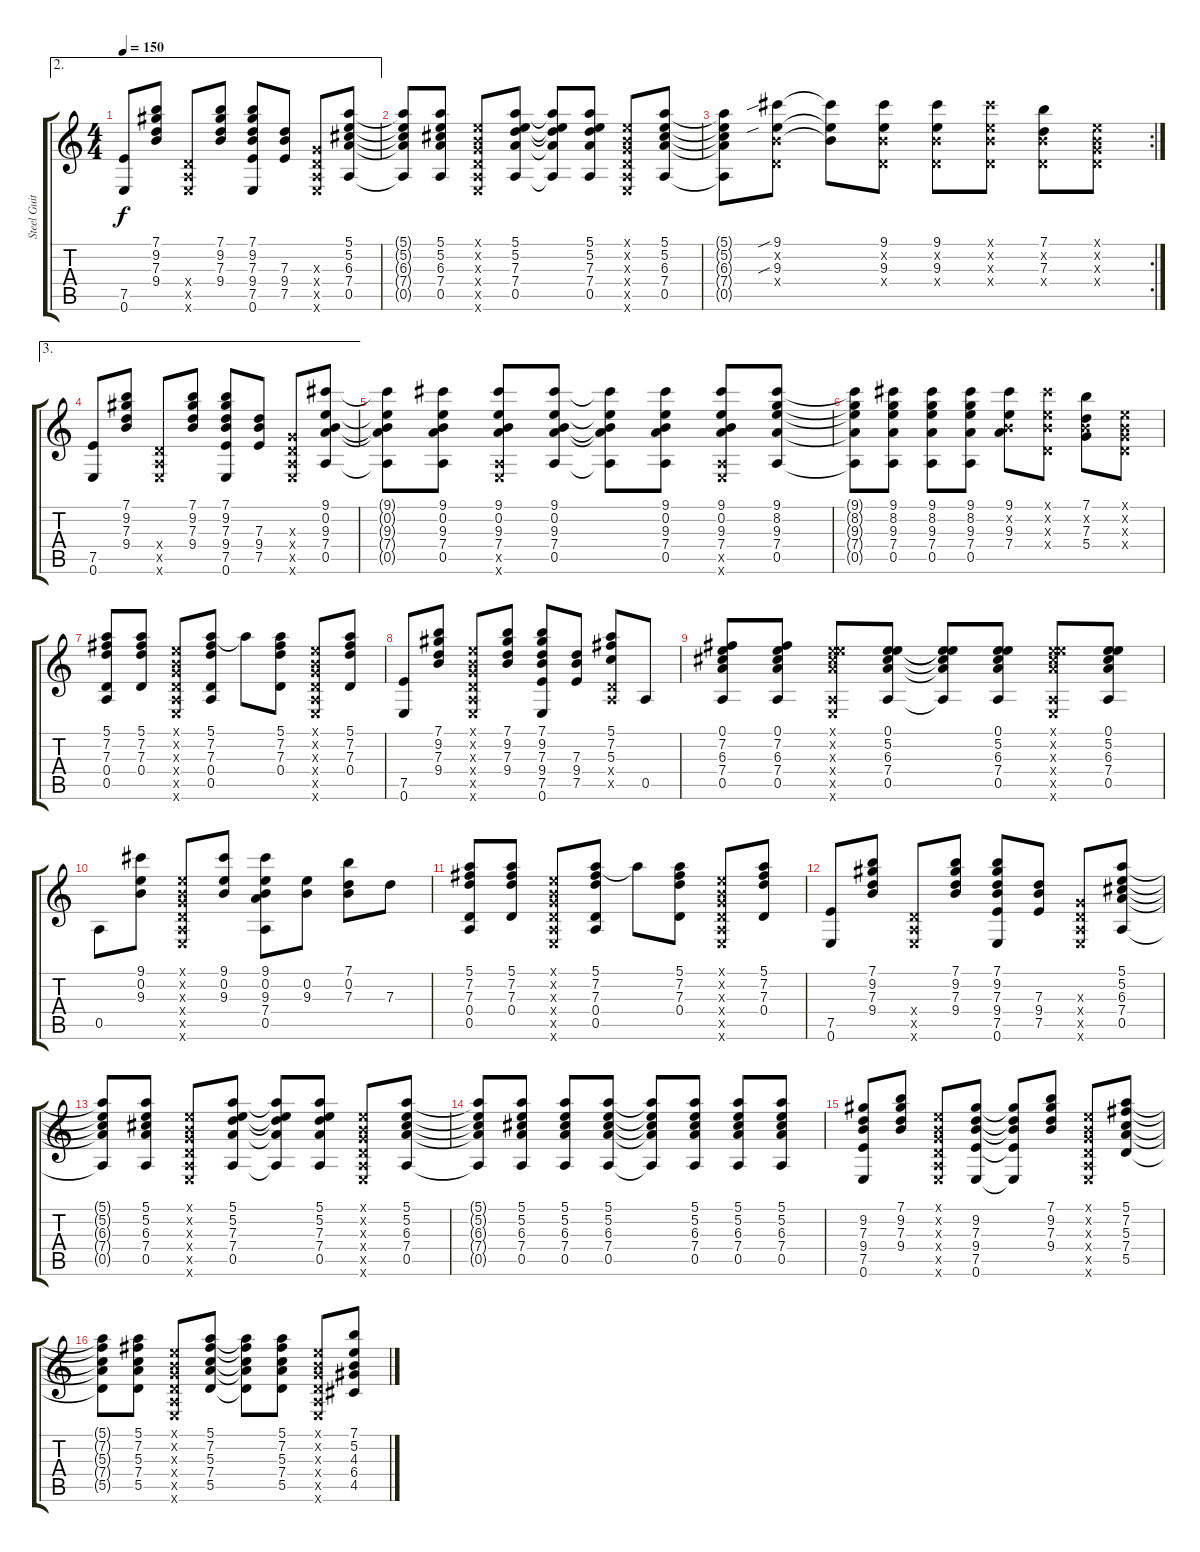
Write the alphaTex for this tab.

\track ("Steel Guitar" "Steel Guit") {instrument acousticguitarsteel}
\staff {score tabs}
\tuning (E4 B3 G3 D3 A2 E2) {hide}
\ae 2
\ts (4 4)
\tempo 150
\clef g2
\ks c
(7.5 0.6).8{dy f} (7.1 9.2 7.3 9.4).8 (0.4{x} 0.5{x} 0.6{x}).8 (7.1 9.2 7.3 9.4).8 (7.1 9.2 7.3 9.4 7.5 0.6).8 (7.3 9.4 7.5).8 (0.3{x} 0.4{x} 0.5{x} 0.6{x}).8 (5.1 5.2 6.3 7.4 0.5).8 |
(5.1{t} 5.2{t} 6.3{t} 7.4{t} 0.5{t}).8 (5.1 5.2 6.3 7.4 0.5).8 (0.1{x} 0.2{x} 0.3{x} 0.4{x} 0.5{x} 0.6{x}).8 (5.1 5.2 7.3 7.4 0.5).8 (5.1{t} 5.2{t} 7.3{t} 7.4{t} 0.5{t}).8 (5.1 5.2 7.3 7.4 0.5).8 (0.1{x} 0.2{x} 0.3{x} 0.4{x} 0.5{x} 0.6{x}).8 (5.1 5.2 6.3 7.4 0.5).8 |
\rc 2
(5.1{t} 5.2{t} 6.3{t} 7.4{t} 0.5{t}).8 (9.1{sib} 0.2{x} 9.3{sib} 0.4{x}).8 (9.1{t} 0.2{t} 9.3{t}).8 (9.1 0.2{x} 9.3 0.4{x}).8 (9.1 0.2{x} 9.3 0.4{x}).8 (9.1{x} 0.2{x} 9.3{x} 0.4{x}).8 (7.1 0.2{x} 7.3 0.4{x}).8 (0.1{x} 0.2{x} 0.3{x} 0.4{x}).8 |
\ae 3
(7.5 0.6).8 (7.1 9.2 7.3 9.4).8 (0.4{x} 0.5{x} 0.6{x}).8 (7.1 9.2 7.3 9.4).8 (7.1 9.2 7.3 9.4 7.5 0.6).8 (7.3 9.4 7.5).8 (0.3{x} 0.4{x} 0.5{x} 0.6{x}).8 (9.1 0.2 9.3 7.4 0.5).8 |
(9.1{t} 0.2{t} 9.3{t} 7.4{t} 0.5{t}).8 (9.1 0.2 9.3 7.4 0.5).8 (9.1 0.2 9.3 7.4 0.5{x} 0.6{x}).8 (9.1 0.2 9.3 7.4 0.5).8 (9.1{t} 0.2{t} 9.3{t} 7.4{t} 0.5{t}).8 (9.1 0.2 9.3 7.4 0.5).8 (9.1 0.2 9.3 7.4 0.5{x} 0.6{x}).8 (9.1 8.2 9.3 7.4 0.5).8 |
(9.1{t} 8.2{t} 9.3{t} 7.4{t} 0.5{t}).8 (9.1 8.2 9.3 7.4 0.5).8 (9.1 8.2 9.3 7.4 0.5).8 (9.1 8.2 9.3 7.4 0.5).8 (9.1 0.2{x} 9.3 7.4).8 (9.1{x} 0.2{x} 9.3{x} 0.4{x}).8 (7.1 0.2{x} 7.3 5.4).8 (0.1{x} 0.2{x} 0.3{x} 0.4{x}).8 |
(5.1 7.2 7.3 0.4 0.5).8 (5.1 7.2 7.3 0.4).8 (0.1{x} 0.2{x} 0.3{x} 0.4{x} 0.5{x} 0.6{x}).8 (5.1 7.2 7.3 0.4 0.5).8 5.1{t}.8 (5.1 7.2 7.3 0.4).8 (0.1{x} 0.2{x} 0.3{x} 0.4{x} 0.5{x} 0.6{x}).8 (5.1 7.2 7.3 0.4).8 |
(7.5 0.6).8 (7.1 9.2 7.3 9.4).8 (0.1{x} 0.2{x} 0.3{x} 0.4{x} 0.5{x} 0.6{x}).8 (7.1 9.2 7.3 9.4).8 (7.1 9.2 7.3 9.4 7.5 0.6).8 (7.3 9.4 7.5).8 (5.1 7.2 5.3 0.4{x} 0.5{x}).8 0.5.8 |
(0.1 7.2 6.3 7.4 0.5).8 (0.1 7.2 6.3 7.4 0.5).8 (0.1{x} 5.2{x} 6.3{x} 7.4{x} 0.5{x} 0.6{x}).8 (0.1 5.2 6.3 7.4 0.5).8 (0.1{t} 5.2{t} 6.3{t} 7.4{t} 0.5{t}).8 (0.1 5.2 6.3 7.4 0.5).8 (0.1{x} 5.2{x} 6.3{x} 7.4{x} 0.5{x} 0.6{x}).8 (0.1 5.2 6.3 7.4 0.5).8 |
0.5.8 (9.1 0.2 9.3).8 (0.1{x} 0.2{x} 0.3{x} 0.4{x} 0.5{x} 0.6{x}).8 (9.1 0.2 9.3).8 (9.1 0.2 9.3 7.4 0.5).8 (0.2 9.3).8 (7.1 0.2 7.3).8 7.3.8 |
(5.1 7.2 7.3 0.4 0.5).8 (5.1 7.2 7.3 0.4).8 (0.1{x} 0.2{x} 0.3{x} 0.4{x} 0.5{x} 0.6{x}).8 (5.1 7.2 7.3 0.4 0.5).8 5.1{t}.8 (5.1 7.2 7.3 0.4).8 (0.1{x} 0.2{x} 0.3{x} 0.4{x} 0.5{x} 0.6{x}).8 (5.1 7.2 7.3 0.4).8 |
(7.5 0.6).8 (7.1 9.2 7.3 9.4).8 (0.4{x} 0.5{x} 0.6{x}).8 (7.1 9.2 7.3 9.4).8 (7.1 9.2 7.3 9.4 7.5 0.6).8 (7.3 9.4 7.5).8 (0.3{x} 0.4{x} 0.5{x} 0.6{x}).8 (5.1 5.2 6.3 7.4 0.5).8 |
(5.1{t} 5.2{t} 6.3{t} 7.4{t} 0.5{t}).8 (5.1 5.2 6.3 7.4 0.5).8 (0.1{x} 0.2{x} 0.3{x} 0.4{x} 0.5{x} 0.6{x}).8 (5.1 5.2 7.3 7.4 0.5).8 (5.1{t} 5.2{t} 7.3{t} 7.4{t} 0.5{t}).8 (5.1 5.2 7.3 7.4 0.5).8 (0.1{x} 0.2{x} 0.3{x} 0.4{x} 0.5{x} 0.6{x}).8 (5.1 5.2 6.3 7.4 0.5).8 |
(5.1{t} 5.2{t} 6.3{t} 7.4{t} 0.5{t}).8 (5.1 5.2 6.3 7.4 0.5).8 (5.1 5.2 6.3 7.4 0.5).8 (5.1 5.2 6.3 7.4 0.5).8 (5.1{t} 5.2{t} 6.3{t} 7.4{t} 0.5{t}).8 (5.1 5.2 6.3 7.4 0.5).8 (5.1 5.2 6.3 7.4 0.5).8 (5.1 5.2 6.3 7.4 0.5).8 |
(9.2 7.3 9.4 7.5 0.6).8 (7.1 9.2 7.3 9.4).8 (0.1{x} 0.2{x} 0.3{x} 0.4{x} 0.5{x} 0.6{x}).8 (9.2 7.3 9.4 7.5 0.6).8 (9.2{t} 7.3{t} 9.4{t} 7.5{t} 0.6{t}).8 (7.1 9.2 7.3 9.4).8 (0.1{x} 0.2{x} 0.3{x} 0.4{x} 0.5{x} 0.6{x}).8 (5.1 7.2 5.3 7.4 5.5).8 |
(5.1{t} 7.2{t} 5.3{t} 7.4{t} 5.5{t}).8 (5.1 7.2 5.3 7.4 5.5).8 (0.1{x} 0.2{x} 0.3{x} 0.4{x} 0.5{x} 0.6{x}).8 (5.1 7.2 5.3 7.4 5.5).8 (5.1{t} 7.2{t} 5.3{t} 7.4{t} 5.5{t}).8 (5.1 7.2 5.3 7.4 5.5).8 (0.1{x} 0.2{x} 0.3{x} 0.4{x} 0.5{x} 0.6{x}).8 (7.1 5.2 4.3 6.4 4.5).8
